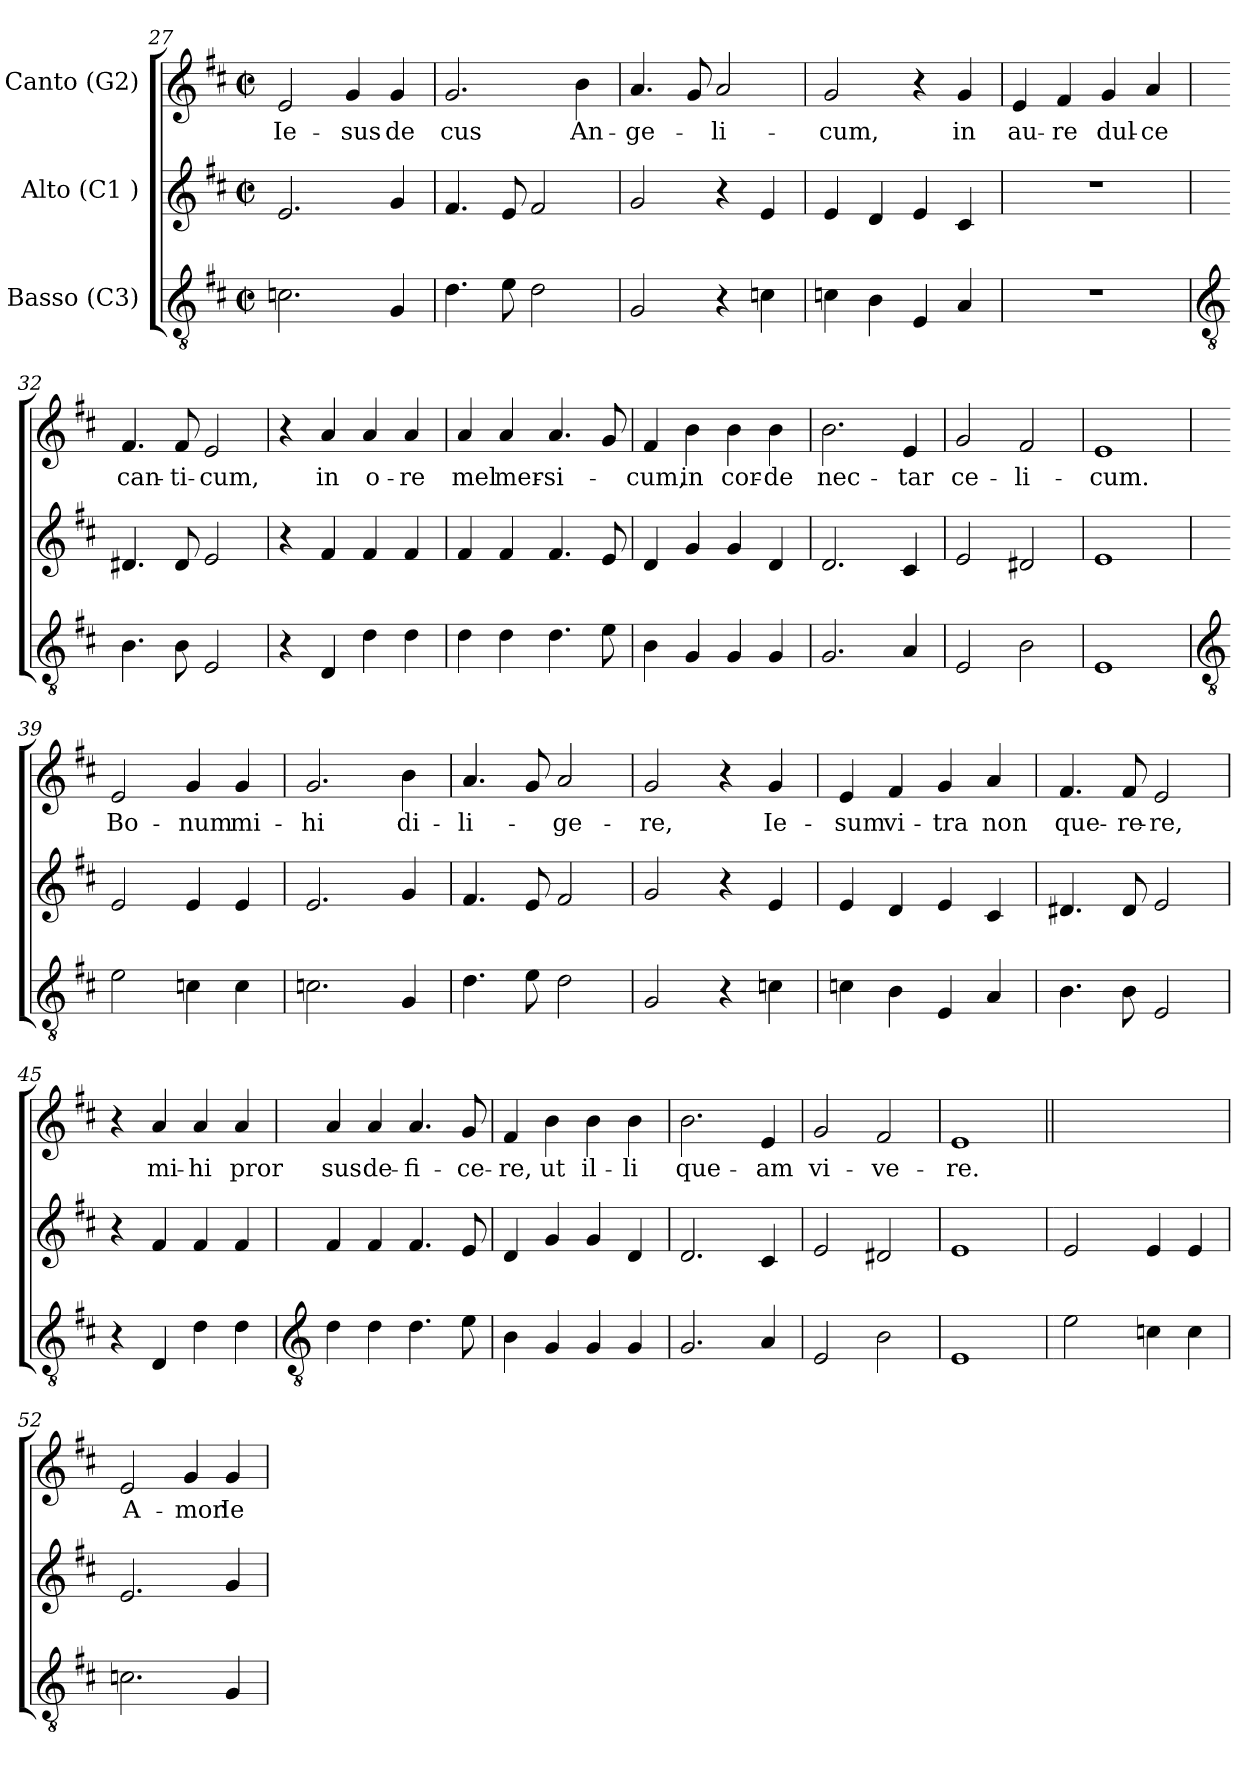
**kern	**kern	**kern	**text
*part3	*part2	*part1	*part1
*staff3	*staff2	*staff1	*staff1
*I"Basso (C3)	*I"Alto (C1 )	*I"Canto (G2)	*
*clefGv2	*clefG2	*clefG2	*
*k[f#c#]	*k[f#c#]	*k[f#c#]	*
*D:	*D:	*D:	*
*M2/2	*M2/2	*M2/2	*
*met(c|)	*met(c|)	*met(c|)	*
=27	=27	=27	=27
!	!	!	!LO:LY:b
2.cn\	2.e/	2e/	Ie-
!	!	!	!LO:LY:b
.	.	4g/	-sus
!	!	!	!LO:LY:b
4G/	4g/	4g/	de
=28	=28	=28	=28
!	!	!	!LO:LY:b
4.d\	4.f#/	2.g/	cus
8e\	8e/	.	.
2d\	2f#/	.	.
!	!	!	!LO:LY:b
.	.	4b\	An-
=29	=29	=29	=29
!	!	!	!LO:LY:b
2G/	2g/	4.a/	-ge-
.	.	8g/	.
!	!	!	!LO:LY:b
4r	4r	2a/	-li-
4cn\	4e/	.	.
=30	=30	=30	=30
!	!	!	!LO:LY:b
4cn\	4e/	2g/	-cum,
4B\	4d/	.	.
4E/	4e/	4r	.
!	!	!	!LO:LY:b
4A/	4c#/	4g/	in
=31	=31	=31	=31
!	!	!	!LO:LY:b
1r	1r	4e/	au-
!	!	!	!LO:LY:b
.	.	4f#/	-re
!	!	!	!LO:LY:b
.	.	4g/	dul-
!	!	!	!LO:LY:b
.	.	4a/	-ce
!!LO:LB:g=z
=32	=32	=32	=32
*clefGv2	*	*	*
!	!	!	!LO:LY:b
4.B\	4.d#X/	4.f#/	can-
!	!	!	!LO:LY:b
8B\	8d#/	8f#/	-ti-
!	!	!	!LO:LY:b
2E/	2e/	2e/	-cum,
=33	=33	=33	=33
4r	4r	4r	.
!	!	!	!LO:LY:b
4D/	4f#/	4a/	in
!	!	!	!LO:LY:b
4d\	4f#/	4a/	o-
!	!	!	!LO:LY:b
4d\	4f#/	4a/	-re
=34	=34	=34	=34
!	!	!	!LO:LY:b
4d\	4f#/	4a/	mel
!	!	!	!LO:LY:b
4d\	4f#/	4a/	mer-
!	!	!	!LO:LY:b
4.d\	4.f#/	4.a/	-si-
8e\	8e/	8g/	.
=35	=35	=35	=35
!	!	!	!LO:LY:b
4B\	4d/	4f#/	-cum,
!	!	!	!LO:LY:b
4G/	4g/	4b\	in
!	!	!	!LO:LY:b
4G/	4g/	4b\	cor-
!	!	!	!LO:LY:b
4G/	4d/	4b\	-de
=36	=36	=36	=36
!	!	!	!LO:LY:b
2.G/	2.d/	2.b\	nec-
!	!	!	!LO:LY:b
4A/	4c#/	4e/	-tar
=37	=37	=37	=37
!	!	!	!LO:LY:b
2E/	2e/	2g/	ce-
!	!	!	!LO:LY:b
2B\	2d#X/	2f#/	-li-
=38	=38	=38	=38
!	!	!	!LO:LY:b
1E	1e	1e	-cum.
!!LO:LB:g=z
=39	=39	=39	=39
*clefGv2	*	*	*
!	!	!	!LO:LY:b
2e\	2e/	2e/	Bo-
!	!	!	!LO:LY:b
4cn\	4e/	4g/	-num
!	!	!	!LO:LY:b
4c\	4e/	4g/	mi-
=40	=40	=40	=40
!	!	!	!LO:LY:b
2.cn\	2.e/	2.g/	-hi
!	!	!	!LO:LY:b
4G/	4g/	4b\	di-
=41	=41	=41	=41
!	!	!	!LO:LY:b
4.d\	4.f#/	4.a/	-li-
8e\	8e/	8g/	.
!	!	!	!LO:LY:b
2d\	2f#/	2a/	-ge-
=42	=42	=42	=42
!	!	!	!LO:LY:b
2G/	2g/	2g/	-re,
4r	4r	4r	.
!	!	!	!LO:LY:b
4cn\	4e/	4g/	Ie-
=43	=43	=43	=43
!	!	!	!LO:LY:b
4cn\	4e/	4e/	-sum
!	!	!	!LO:LY:b
4B\	4d/	4f#/	vi-
!	!	!	!LO:LY:b
4E/	4e/	4g/	-tra
!	!	!	!LO:LY:b
4A/	4c#/	4a/	non
=44	=44	=44	=44
!	!	!	!LO:LY:b
4.B\	4.d#X/	4.f#/	que-
!	!	!	!LO:LY:b
8B\	8d#/	8f#/	-re-
!	!	!	!LO:LY:b
2E/	2e/	2e/	-re,
=45	=45	=45	=45
4r	4r	4r	.
!	!	!	!LO:LY:b
4D/	4f#/	4a/	mi-
!	!	!	!LO:LY:b
4d\	4f#/	4a/	-hi
!	!	!	!LO:LY:b
4d\	4f#/	4a/	pror
!!LO:LB:g=z
=46	=46	=46	=46
*clefGv2	*	*	*
!	!	!	!LO:LY:b
4d\	4f#/	4a/	sus
!	!	!	!LO:LY:b
4d\	4f#/	4a/	de-
!	!	!	!LO:LY:b
4.d\	4.f#/	4.a/	-fi-
!	!	!	!LO:LY:b
8e\	8e/	8g/	-ce-
=47	=47	=47	=47
!	!	!	!LO:LY:b
4B\	4d/	4f#/	-re,
!	!	!	!LO:LY:b
4G/	4g/	4b\	ut
!	!	!	!LO:LY:b
4G/	4g/	4b\	il-
!	!	!	!LO:LY:b
4G/	4d/	4b\	-li
=48	=48	=48	=48
!	!	!	!LO:LY:b
2.G/	2.d/	2.b\	que-
!	!	!	!LO:LY:b
4A/	4c#/	4e/	-am
=49	=49	=49	=49
!	!	!	!LO:LY:b
2E/	2e/	2g/	vi-
!	!	!	!LO:LY:b
2B\	2d#X/	2f#/	-ve-
=50	=50	=50	=50
!	!	!	!LO:LY:b
1E	1e	1e	-re.
=51	=51	=51||	=51||
2e\	2e/	4ryy	.
.	.	4ryy	.
4cn\	4e/	4ryy	.
4c\	4e/	4ryy	.
=52	=52	=52	=52
!	!	!	!LO:LY:b
2.cn\	2.e/	2e/	A-
!	!	!	!LO:LY:b
.	.	4g/	-mor
!	!	!	!LO:LY:b
4G/	4g/	4g/	Ie-
=	=	=	=
*-	*-	*-	*-
